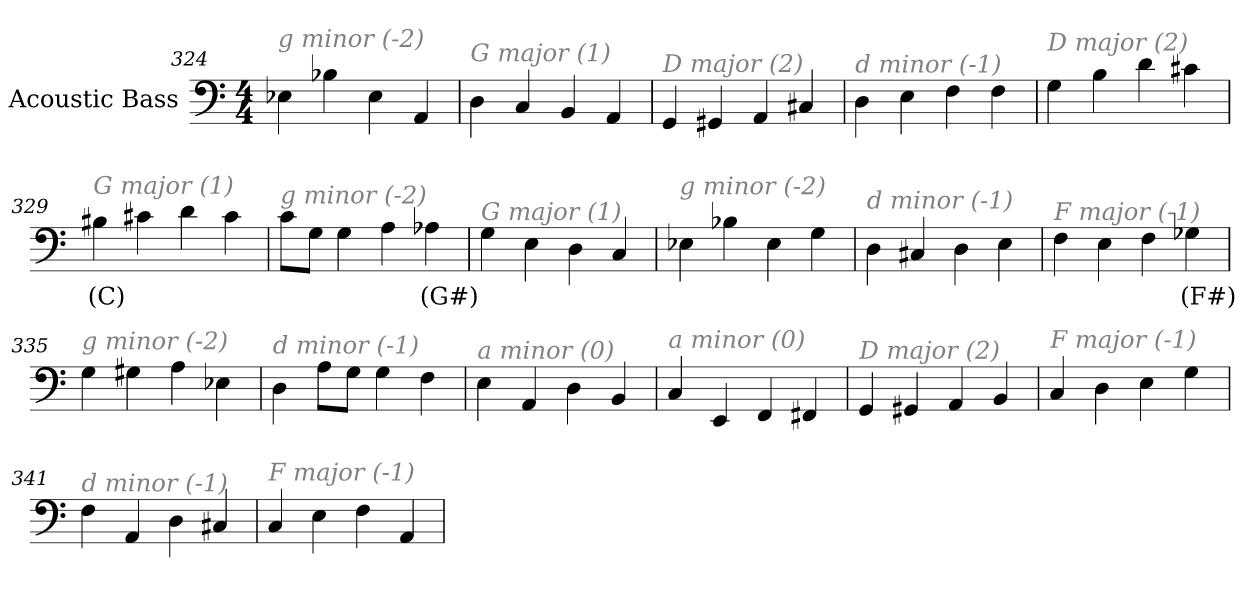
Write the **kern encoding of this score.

**kern	**text
*part1	*part1
*staff1	*staff1
*I"Acoustic Bass	*
*clefF4	*
*ITrd7c12	*
*k[]	*
*C:	*
*M4/4	*
=324	=324
!LO:TX:i:color=#808080:t=g minor (-2)	!
4EE-X	.
4BB-X	.
4EE-	.
4AAA	.
=325	=325
!LO:TX:i:color=#808080:t=G major (1)	!
4DD	.
4CC	.
4BBB	.
4AAA	.
=326	=326
!LO:TX:i:color=#808080:t=D major (2)	!
4GGG	.
4GGG#X	.
4AAA	.
4CC#X	.
=327	=327
!LO:TX:i:color=#808080:t=d minor (-1)	!
4DD	.
4EE	.
4FF	.
4FF	.
=328	=328
!LO:TX:i:color=#808080:t=D major (2)	!
4GG	.
4BB	.
4D	.
4C#X	.
=329	=329
!LO:TX:i:color=#808080:t=G major (1)	!
4BB#Xi	(C)
4C#X	.
4D	.
4C#	.
=330	=330
!LO:TX:i:color=#808080:t=g minor (-2)	!
8CL	.
8GGJ	.
4GG	.
4AA	.
4AA-Xj	(G#)
=331	=331
!LO:TX:i:color=#808080:t=G major (1)	!
4GG	.
4EE	.
4DD	.
4CC	.
=332	=332
!LO:TX:i:color=#808080:t=g minor (-2)	!
4EE-X	.
4BB-X	.
4EE-	.
4GG	.
=333	=333
!LO:TX:i:color=#808080:t=d minor (-1)	!
4DD	.
4CC#X	.
4DD	.
4EE	.
=334	=334
!LO:TX:i:color=#808080:t=F major (-1)	!
4FF	.
4EE	.
4FF	.
4GG-Xj	(F#)
=335	=335
!LO:TX:i:color=#808080:t=g minor (-2)	!
4GG	.
4GG#X	.
4AA	.
4EE-X	.
=336	=336
!LO:TX:i:color=#808080:t=d minor (-1)	!
4DD	.
8AAL	.
8GGJ	.
4GG	.
4FF	.
=337	=337
!LO:TX:i:color=#808080:t=a minor (0)	!
4EE	.
4AAA	.
4DD	.
4BBB	.
=338	=338
!LO:TX:i:color=#808080:t=a minor (0)	!
4CC	.
4EEE	.
4FFF	.
4FFF#X	.
=339	=339
!LO:TX:i:color=#808080:t=D major (2)	!
4GGG	.
4GGG#X	.
4AAA	.
4BBB	.
=340	=340
!LO:TX:i:color=#808080:t=F major (-1)	!
4CC	.
4DD	.
4EE	.
4GG	.
=341	=341
!LO:TX:i:color=#808080:t=d minor (-1)	!
4FF	.
4AAA	.
4DD	.
4CC#X	.
=342	=342
!LO:TX:i:color=#808080:t=F major (-1)	!
4CC	.
4EE	.
4FF	.
4AAA	.
=	=
*-	*-
